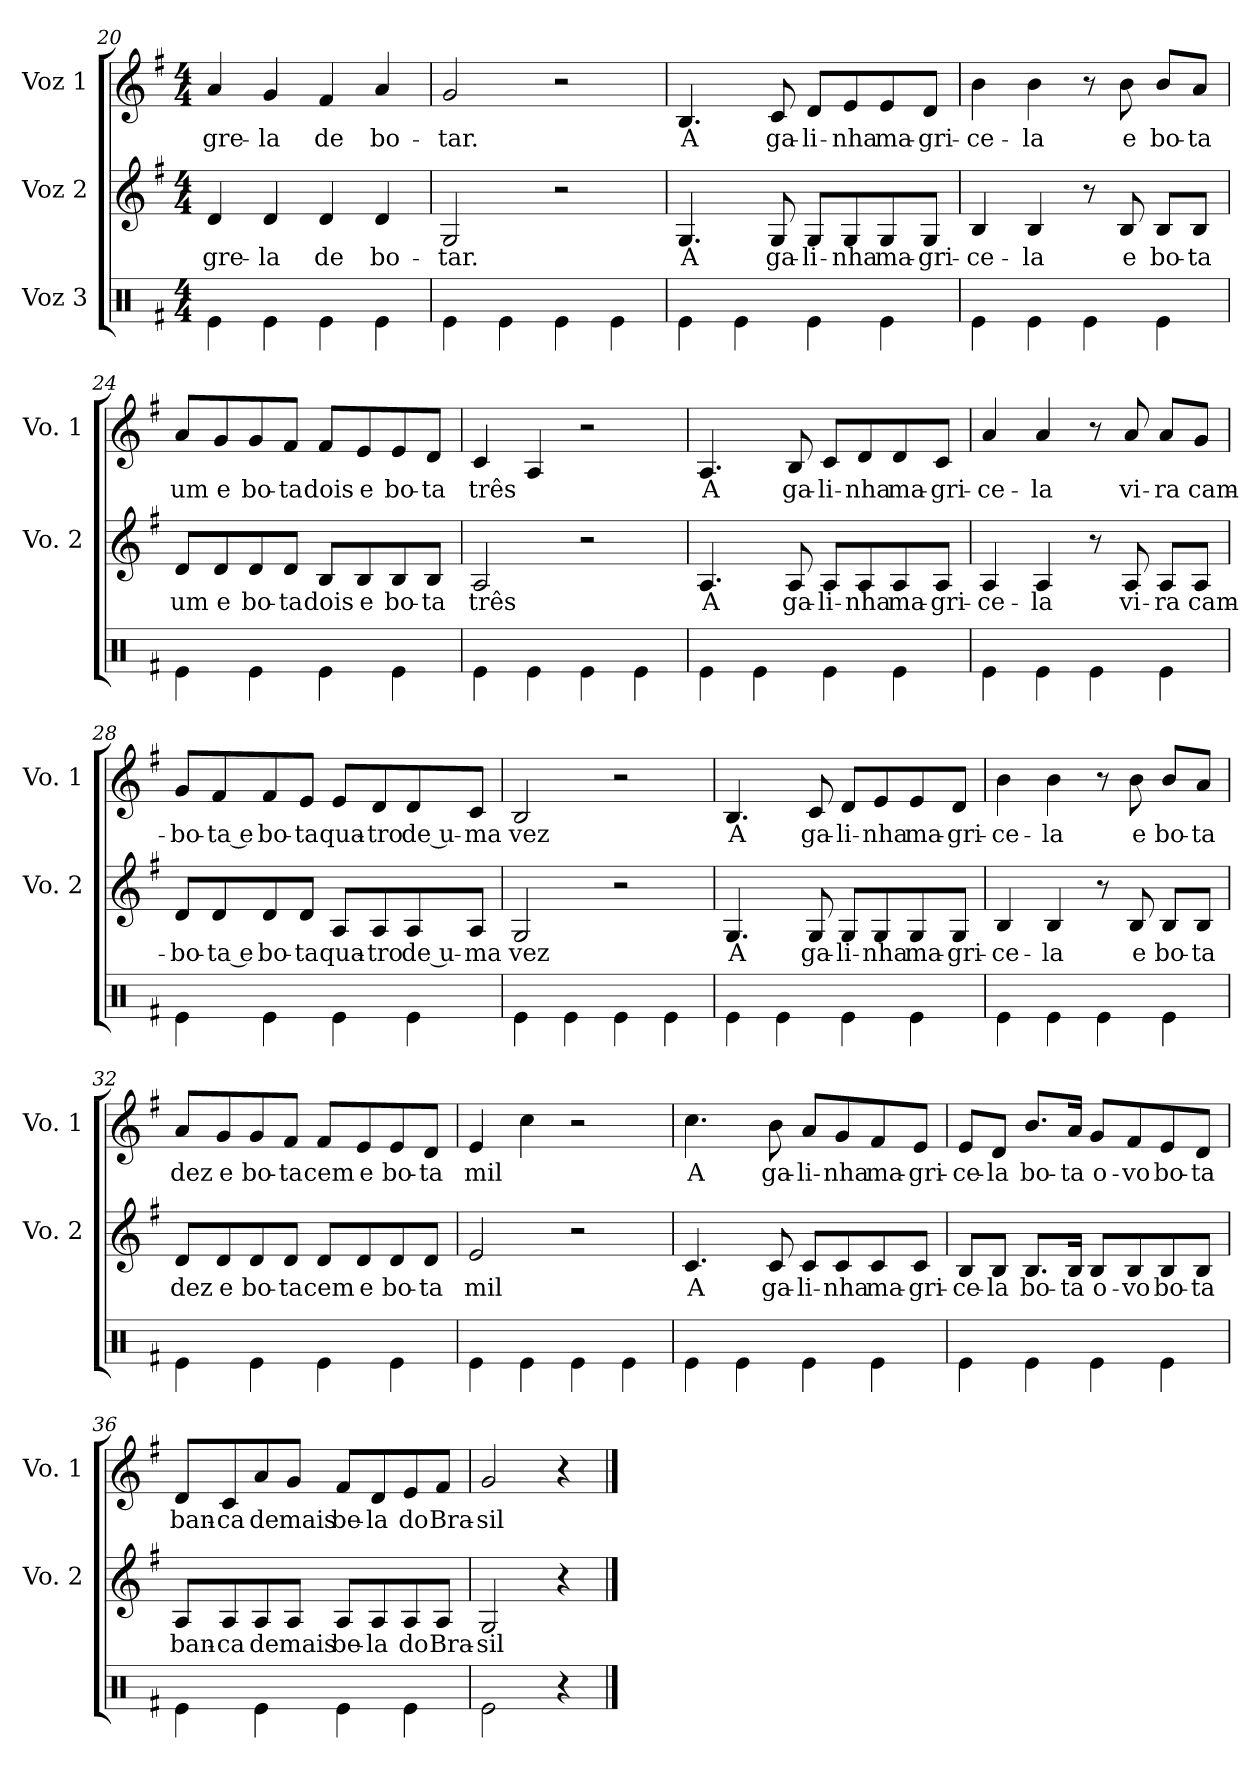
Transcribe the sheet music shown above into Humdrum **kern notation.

**kern	**kern	**text	**kern	**text
*part3	*part2	*part2	*part1	*part1
*staff3	*staff2	*staff2	*staff1	*staff1
*I"Voz 3	*I"Voz 2	*	*I"Voz 1	*
*	*I'Vo. 2	*	*I'Vo. 1	*
*clefX	*clefG2	*	*clefG2	*
*k[f#]	*k[f#]	*	*k[f#]	*
*M4/4	*M4/4	*	*M4/4	*
=20	=20	=20	=20	=20
!	!	!LO:LY:b	!	!LO:LY:b
4Re\	4d/	-gre-	4a/	-gre-
!	!	!LO:LY:b	!	!LO:LY:b
4Re\	4d/	-la	4g/	-la
!	!	!LO:LY:b	!	!LO:LY:b
4Re\	4d/	de	4f#/	de
!	!	!LO:LY:b	!	!LO:LY:b
4Re\	4d/	bo-	4a/	bo-
=21	=21	=21	=21	=21
!	!	!LO:LY:b	!	!LO:LY:b
4Re\	2G/	-tar.	2g/	-tar.
4Re\	.	.	.	.
4Re\	2r	.	2r	.
4Re\	.	.	.	.
=22	=22	=22	=22	=22
!	!	!LO:LY:b	!	!LO:LY:b
4Re\	4.G/	A	4.B/	A
4Re\	.	.	.	.
!	!	!LO:LY:b	!	!LO:LY:b
.	8G/	ga-	8c/	ga-
!	!	!LO:LY:b	!	!LO:LY:b
4Re\	8G/L	-li-	8d/L	-li-
!	!	!LO:LY:b	!	!LO:LY:b
.	8G/	-nha	8e/	-nha
!	!	!LO:LY:b	!	!LO:LY:b
4Re\	8G/	ma-	8e/	ma-
!	!	!LO:LY:b	!	!LO:LY:b
.	8G/J	-gri-	8d/J	-gri-
=23	=23	=23	=23	=23
!	!	!LO:LY:b	!	!LO:LY:b
4Re\	4B/	-ce-	4b\	-ce-
!	!	!LO:LY:b	!	!LO:LY:b
4Re\	4B/	-la	4b\	-la
4Re\	8r	.	8r	.
!	!	!LO:LY:b	!	!LO:LY:b
.	8B/	e	8b\	e
!	!	!LO:LY:b	!	!LO:LY:b
4Re\	8B/L	bo-	8b/L	bo-
!	!	!LO:LY:b	!	!LO:LY:b
.	8B/J	-ta	8a/J	-ta
!!LO:LB:g=z
=24	=24	=24	=24	=24
!	!	!LO:LY:b	!	!LO:LY:b
4Re\	8d/L	um	8a/L	um
!	!	!LO:LY:b	!	!LO:LY:b
.	8d/	e	8g/	e
!	!	!LO:LY:b	!	!LO:LY:b
4Re\	8d/	bo-	8g/	bo-
!	!	!LO:LY:b	!	!LO:LY:b
.	8d/J	-ta	8f#/J	-ta
!	!	!LO:LY:b	!	!LO:LY:b
4Re\	8B/L	dois	8f#/L	dois
!	!	!LO:LY:b	!	!LO:LY:b
.	8B/	e	8e/	e
!	!	!LO:LY:b	!	!LO:LY:b
4Re\	8B/	bo-	8e/	bo-
!	!	!LO:LY:b	!	!LO:LY:b
.	8B/J	-ta	8d/J	-ta
=25	=25	=25	=25	=25
!	!	!LO:LY:b	!	!LO:LY:b
4Re\	2A/	três	4c/	três
4Re\	.	.	4A/	.
4Re\	2r	.	2r	.
4Re\	.	.	.	.
=26	=26	=26	=26	=26
!	!	!LO:LY:b	!	!LO:LY:b
4Re\	4.A/	A	4.A/	A
4Re\	.	.	.	.
!	!	!LO:LY:b	!	!LO:LY:b
.	8A/	ga-	8B/	ga-
!	!	!LO:LY:b	!	!LO:LY:b
4Re\	8A/L	-li-	8c/L	-li-
!	!	!LO:LY:b	!	!LO:LY:b
.	8A/	-nha	8d/	-nha
!	!	!LO:LY:b	!	!LO:LY:b
4Re\	8A/	ma-	8d/	ma-
!	!	!LO:LY:b	!	!LO:LY:b
.	8A/J	-gri-	8c/J	-gri-
=27	=27	=27	=27	=27
!	!	!LO:LY:b	!	!LO:LY:b
4Re\	4A/	-ce-	4a/	-ce-
!	!	!LO:LY:b	!	!LO:LY:b
4Re\	4A/	-la	4a/	-la
4Re\	8r	.	8r	.
!	!	!LO:LY:b	!	!LO:LY:b
.	8A/	vi-	8a/	vi-
!	!	!LO:LY:b	!	!LO:LY:b
4Re\	8A/L	-ra	8a/L	-ra
!	!	!LO:LY:b	!	!LO:LY:b
.	8A/J	cam-	8g/J	cam-
!!LO:PB:g=z
=28	=28	=28	=28	=28
!	!	!LO:LY:b	!	!LO:LY:b
4Re\	8d/L	-bo-	8g/L	-bo-
!	!	!LO:LY:b	!	!LO:LY:b
.	8d/	-ta e	8f#/	-ta e
!	!	!LO:LY:b	!	!LO:LY:b
4Re\	8d/	bo-	8f#/	bo-
!	!	!LO:LY:b	!	!LO:LY:b
.	8d/J	-ta	8e/J	-ta
!	!	!LO:LY:b	!	!LO:LY:b
4Re\	8A/L	qua-	8e/L	qua-
!	!	!LO:LY:b	!	!LO:LY:b
.	8A/	-tro	8d/	-tro
!	!	!LO:LY:b	!	!LO:LY:b
4Re\	8A/	de u-	8d/	de u-
!	!	!LO:LY:b	!	!LO:LY:b
.	8A/J	-ma	8c/J	-ma
=29	=29	=29	=29	=29
!	!	!LO:LY:b	!	!LO:LY:b
4Re\	2G/	vez	2B/	vez
4Re\	.	.	.	.
4Re\	2r	.	2r	.
4Re\	.	.	.	.
=30	=30	=30	=30	=30
!	!	!LO:LY:b	!	!LO:LY:b
4Re\	4.G/	A	4.B/	A
4Re\	.	.	.	.
!	!	!LO:LY:b	!	!LO:LY:b
.	8G/	ga-	8c/	ga-
!	!	!LO:LY:b	!	!LO:LY:b
4Re\	8G/L	-li-	8d/L	-li-
!	!	!LO:LY:b	!	!LO:LY:b
.	8G/	-nha	8e/	-nha
!	!	!LO:LY:b	!	!LO:LY:b
4Re\	8G/	ma-	8e/	ma-
!	!	!LO:LY:b	!	!LO:LY:b
.	8G/J	-gri-	8d/J	-gri-
=31	=31	=31	=31	=31
!	!	!LO:LY:b	!	!LO:LY:b
4Re\	4B/	-ce-	4b\	-ce-
!	!	!LO:LY:b	!	!LO:LY:b
4Re\	4B/	-la	4b\	-la
4Re\	8r	.	8r	.
!	!	!LO:LY:b	!	!LO:LY:b
.	8B/	e	8b\	e
!	!	!LO:LY:b	!	!LO:LY:b
4Re\	8B/L	bo-	8b/L	bo-
!	!	!LO:LY:b	!	!LO:LY:b
.	8B/J	-ta	8a/J	-ta
!!LO:LB:g=z
=32	=32	=32	=32	=32
!	!	!LO:LY:b	!	!LO:LY:b
4Re\	8d/L	dez	8a/L	dez
!	!	!LO:LY:b	!	!LO:LY:b
.	8d/	e	8g/	e
!	!	!LO:LY:b	!	!LO:LY:b
4Re\	8d/	bo-	8g/	bo-
!	!	!LO:LY:b	!	!LO:LY:b
.	8d/J	-ta	8f#/J	-ta
!	!	!LO:LY:b	!	!LO:LY:b
4Re\	8d/L	cem	8f#/L	cem
!	!	!LO:LY:b	!	!LO:LY:b
.	8d/	e	8e/	e
!	!	!LO:LY:b	!	!LO:LY:b
4Re\	8d/	bo-	8e/	bo-
!	!	!LO:LY:b	!	!LO:LY:b
.	8d/J	-ta	8d/J	-ta
=33	=33	=33	=33	=33
!	!	!LO:LY:b	!	!LO:LY:b
4Re\	2e/	mil	4e/	mil
4Re\	.	.	4cc\	.
4Re\	2r	.	2r	.
4Re\	.	.	.	.
=34	=34	=34	=34	=34
!	!	!LO:LY:b	!	!LO:LY:b
4Re\	4.c/	A	4.cc\	A
4Re\	.	.	.	.
!	!	!LO:LY:b	!	!LO:LY:b
.	8c/	ga-	8b\	ga-
!	!	!LO:LY:b	!	!LO:LY:b
4Re\	8c/L	-li-	8a/L	-li-
!	!	!LO:LY:b	!	!LO:LY:b
.	8c/	-nha	8g/	-nha
!	!	!LO:LY:b	!	!LO:LY:b
4Re\	8c/	ma-	8f#/	ma-
!	!	!LO:LY:b	!	!LO:LY:b
.	8c/J	-gri-	8e/J	-gri-
!!LO:LB:g=z
=35	=35	=35	=35	=35
!	!	!LO:LY:b	!	!LO:LY:b
4Re\	8B/L	-ce-	8e/L	-ce-
!	!	!LO:LY:b	!	!LO:LY:b
.	8B/J	-la	8d/J	-la
!	!	!LO:LY:b	!	!LO:LY:b
4Re\	8.B/L	bo-	8.b/L	bo-
!	!	!LO:LY:b	!	!LO:LY:b
.	16B/Jk	-ta	16a/Jk	-ta
!	!	!LO:LY:b	!	!LO:LY:b
4Re\	8B/L	o-	8g/L	o-
!	!	!LO:LY:b	!	!LO:LY:b
.	8B/	-vo	8f#/	-vo
!	!	!LO:LY:b	!	!LO:LY:b
4Re\	8B/	bo-	8e/	bo-
!	!	!LO:LY:b	!	!LO:LY:b
.	8B/J	-ta	8d/J	-ta
=36	=36	=36	=36	=36
!	!	!LO:LY:b	!	!LO:LY:b
4Re\	8A/L	ban-	8d/L	ban-
!	!	!LO:LY:b	!	!LO:LY:b
.	8A/	-ca	8c/	-ca
!	!	!LO:LY:b	!	!LO:LY:b
4Re\	8A/	de	8a/	de
!	!	!LO:LY:b	!	!LO:LY:b
.	8A/J	mais	8g/J	mais
!	!	!LO:LY:b	!	!LO:LY:b
4Re\	8A/L	be-	8f#/L	be-
!	!	!LO:LY:b	!	!LO:LY:b
.	8A/	-la	8d/	-la
!	!	!LO:LY:b	!	!LO:LY:b
4Re\	8A/	do	8e/	do
!	!	!LO:LY:b	!	!LO:LY:b
.	8A/J	Bra-	8f#/J	Bra-
=37	=37	=37	=37	=37
!	!	!LO:LY:b	!	!LO:LY:b
2Re\	2G/	-sil	2g/	-sil
4r	4r	.	4r	.
==	==	==	==	==
*-	*-	*-	*-	*-
